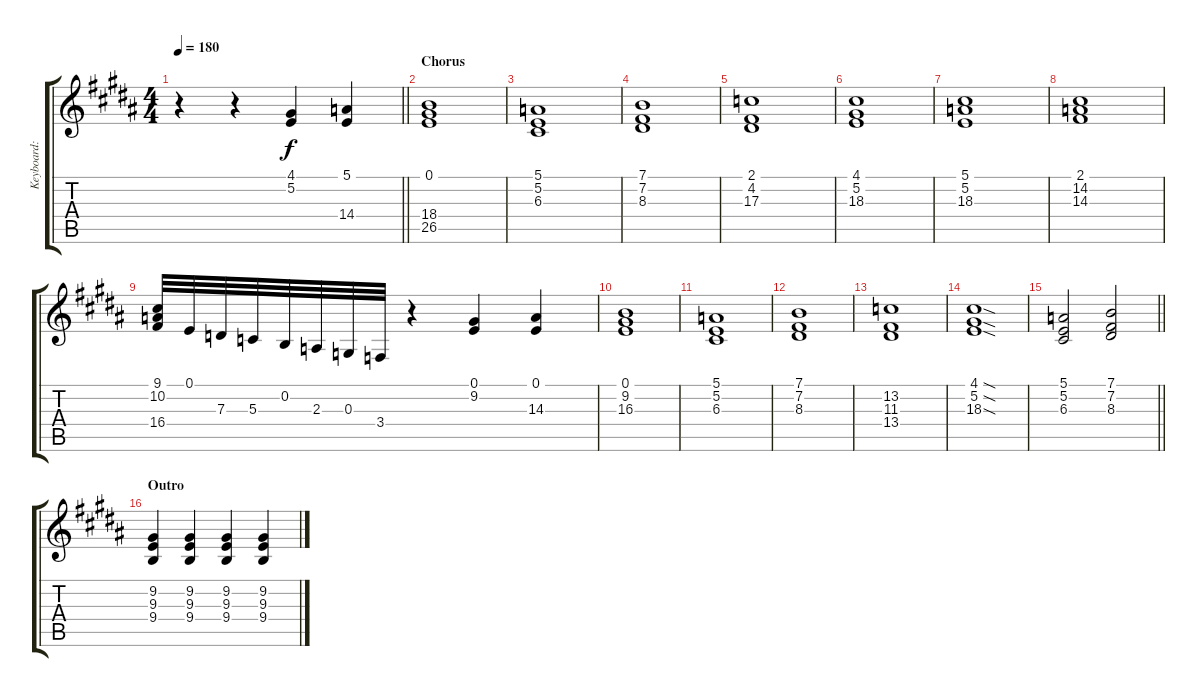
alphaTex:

\track ("Keyboard: Mugi" "Keyboard: ") {instrument lead2sawtooth}
\staff {score tabs}
\tuning (E4 B3 G3 D3 A2 E2) {hide}
\ts (4 4)
\tempo 180
\clef g2
\barLineRight lightlight
\ks b
r.4{dy f} r.4 (4.1 5.2).4 (5.1 14.4).4 |
\section ("" "Chorus")
(0.1 18.4 26.5).1 |
(5.1 5.2 6.3).1 |
(7.1 7.2 8.3).1 |
(2.1 4.2 17.3).1 |
(4.1 5.2 18.3).1 |
(5.1 5.2 18.3).1 |
(2.1 14.2 14.3).1 |
(9.1 10.2 16.4).32 0.1.32 7.3.32 5.3.32 0.2.32 2.3.32 0.3.32 3.4.32 r.4 (0.1 9.2).4 (0.1 14.3).4 |
(0.1 9.2 16.3).1 |
(5.1 5.2 6.3).1 |
(7.1 7.2 8.3).1 |
(13.2 11.3 13.4).1 |
(4.1{sod} 5.2{sod} 18.3{sod}).1 |
\barLineRight lightlight
(5.1 5.2 6.3).2 (7.1 7.2 8.3).2 |
\section ("" "Outro")
(9.2 9.3 9.4).4 (9.2 9.3 9.4).4 (9.2 9.3 9.4).4 (9.2 9.3 9.4).4
